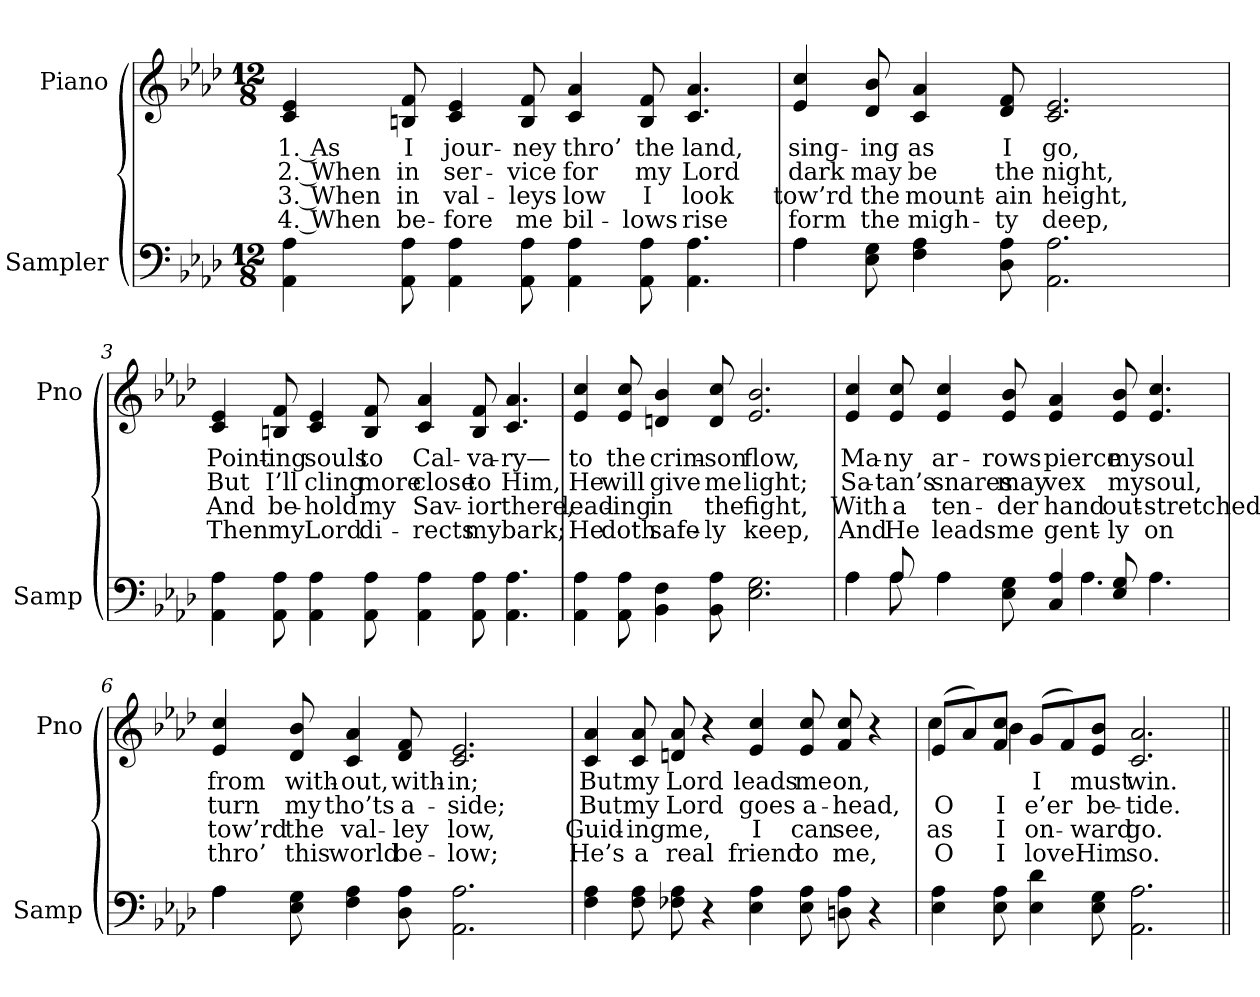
**kern	**kern	**text	**text	**text	**text
*part2	*part1	*part1	*part1	*part1	*part1
*staff2	*staff1	*staff1	*staff1	*staff1	*staff1
*I"Sampler	*I"Piano	*	*	*	*
*I'Samp	*I'Pno	*	*	*	*
*clefF4	*clefG2	*	*	*	*
*k[b-e-a-d-]	*k[b-e-a-d-]	*	*	*	*
*A-:	*A-:	*	*	*	*
*M12/8	*M12/8	*	*	*	*
=1	=1	=1	=1	=1	=1
4AA- 4A-	4c 4e-	1. As	2. When	3. When	4. When
8AA- 8A-	8Bn 8f	I	in	in	be-
4AA- 4A-	4c 4e-	jour-	ser-	val-	-fore
8AA- 8A-	8B 8f	-ney	-vice	-leys	me
4AA- 4A-	4c 4a-	thro’	for	low	bil-
8AA- 8A-	8B 8f	the	my	I	-lows
4.AA- 4.A-	4.c 4.a-	land,	Lord	look	rise
=2	=2	=2	=2	=2	=2
*^	*	*	*	*	*
4A-\	4A-	4e- 4cc	sing-	dark	tow’rd	form
8E- 8G	1ryy	8d- 8b-	-ing	may	the	the
4F 4A-	.	4c 4a-	as	be	mount-	migh-
8D- 8A-	.	8d- 8f	I	the	-ain	-ty
2.AA- 2.A-	.	2.c 2.e-	go,	night,	height,	deep,
.	4ryy	.	.	.	.	.
*v	*v	*	*	*	*	*
=3	=3	=3	=3	=3	=3
4AA- 4A-	4c 4e-	Point-	But	And	Then
8AA- 8A-	8Bn 8f	-ing	I’ll	be-	my
4AA- 4A-	4c 4e-	souls	cling	-hold	Lord
8AA- 8A-	8B 8f	to	more	my	di-
4AA- 4A-	4c 4a-	Cal-	close	Sav-	-rects
8AA- 8A-	8B 8f	-va-	to	-ior	my
4.AA- 4.A-	4.c 4.a-	-ry—	Him,	there,	bark;
=4	=4	=4	=4	=4	=4
4AA- 4A-	4e- 4cc	to	He	lead-	He
8AA- 8A-	8e- 8cc	the	will	-ing	doth
4BB- 4F	4dn 4b-	crim-	give	in	safe-
8BB- 8A-	8d 8cc	-son	me	the	-ly
2.E- 2.G	2.e- 2.b-	flow,	light;	fight,	keep,
=5	=5	=5	=5	=5	=5
*^	*	*	*	*	*
4A-\	4A-	4e- 4cc	Ma-	Sa-	With	And
8A-/	8A-	8e- 8cc	-ny	-tan’s	a	He
4A-\	4A-	4e- 4cc	ar-	snares	ten-	leads
8E- 8G	4ryy	8e- 8b-	-rows	may	-der	me
4C 4A-	.	4e- 4a-	pierce	vex	hand	gent-
.	4.A-	.	.	.	.	.
8E- 8G	.	8e- 8b-	my	my	out-	-ly
4.A-\	.	4.e- 4.cc	soul	soul,	-stretched	on
.	4ryy	.	.	.	.	.
=6	=6	=6	=6	=6	=6	=6
4A-\	4A-	4e- 4cc	from	turn	tow’rd	thro’
8E- 8G	1ryy	8d- 8b-	with-	my	the	this
4F 4A-	.	4c 4a-	-out,	tho’ts	val-	world
8D- 8A-	.	8d- 8f	with-	a-	-ley	be-
2.AA- 2.A-	.	2.c 2.e-	-in;	-side;	low,	-low;
.	4ryy	.	.	.	.	.
*v	*v	*	*	*	*	*
=7	=7	=7	=7	=7	=7
4F 4A-	4c 4a-	But	But	Guid-	He’s
8F 8A-	8c 8a-	my	my	-ing	a
8F-X 8A-	8dn 8a-	Lord	Lord	me,	real
4r	4r	.	.	.	.
4E- 4A-	4e- 4cc	leads	goes	I	friend
8E- 8A-	8e- 8cc	me	a-	can	to
8Dn 8A-	8f 8cc	on,	-head,	see,	me,
4r	4r	.	.	.	.
=8	=8	=8	=8	=8	=8
*	*^	*	*	*	*
4E- 4A-	(8e-/L	4cc	.	O	as	O
.	8a-/)	.	.	.	.	.
8E- 8A-	8f/ 8cc/J	4b-	.	I	I	I
4E- 4d-	(8g/L	.	I	-e’er	on-	love
.	8f/)	1ryy	.	.	.	.
8E- 8G	8e-/ 8b-/J	.	must	be-	-ward	Him
2.AA- 2.A-	2.c 2.a-	.	win.	-tide.	go.	so.
*	*v	*v	*	*	*	*
=||	=||	=||	=||	=||	=||
*-	*-	*-	*-	*-	*-
